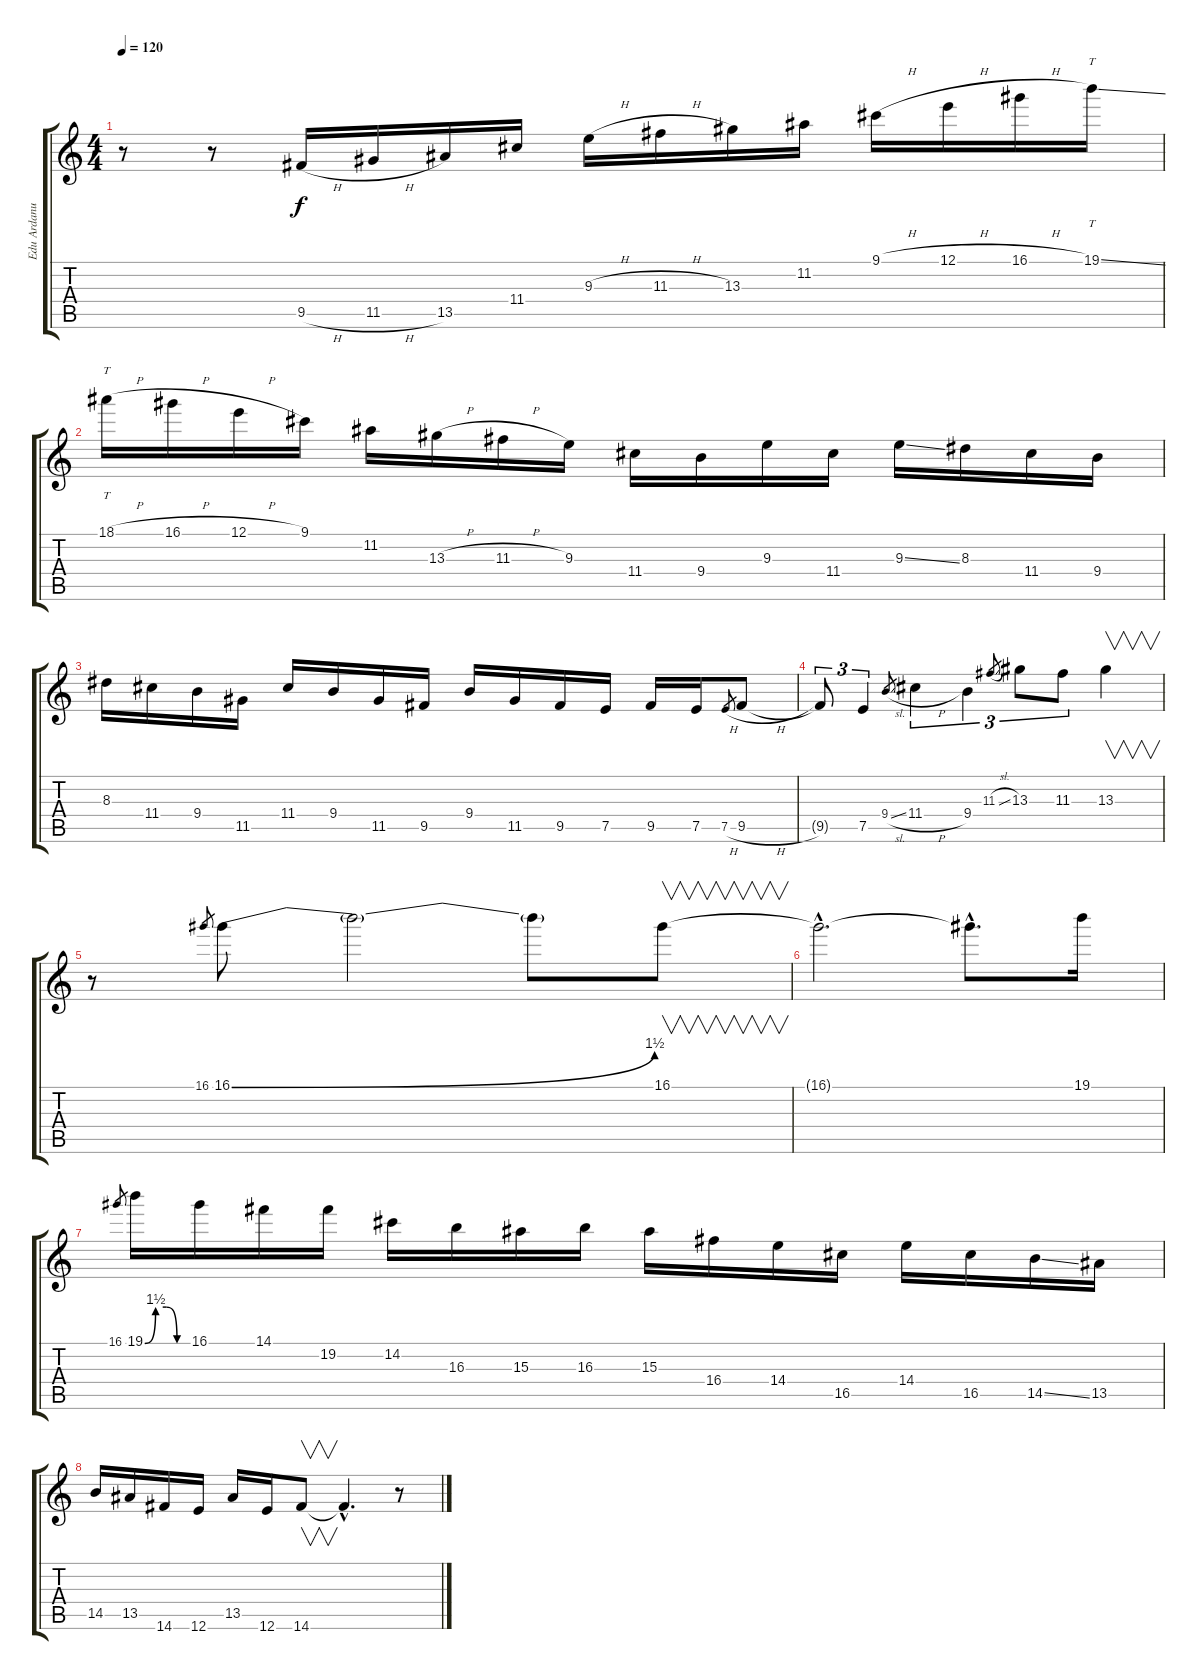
\track ("Edu Ardanuy" "Edu Ardanu") {instrument distortionguitar}
\staff {score tabs}
\tuning (E4 B3 G3 D3 A2 E2) {hide}
\ts (4 4)
\tempo 120
\clef g2
\ks c
r.8{dy f} r.8 9.5{h}.16 11.5{h}.16 13.5.16 11.4.16 9.3{h}.16 11.3{h}.16 13.3.16 11.2.16 9.1{h}.16 12.1{h}.16 16.1{h}.16 19.1{ss}.16{tt} |
18.1{h}.16{tt} 16.1{h}.16 12.1{h}.16 9.1.16 11.2.16 13.3{h}.16 11.3{h}.16 9.3.16 11.4.16 9.4.16 9.3.16 11.4.16 9.3{ss}.16 8.3.16 11.4.16 9.4.16 |
8.3.16 11.4.16 9.4.16 11.5.16 11.4.16 9.4.16 11.5.16 9.5.16 9.4.16 11.5.16 9.5.16 7.5.16 9.5.16 7.5.16 7.5{h}.8{gr} 9.5{h}.8 |
9.5{t}.8{tu (3 2)} 7.5.4{tu (3 2)} 9.4{sl}.8{gr} 11.4{h}.4{tu (3 2)} 9.4.4{tu (3 2)} 11.3{sl}.8{gr} 13.3.8{tu (3 2)} 11.3.8{tu (3 2)} 13.3.4{v} |
r.8 16.1.8{gr} 16.1{be (bend 0 0 60 6)}.8 16.1{t}.2 16.1{t}.8 16.1.8{v} |
16.1{hac t}.2{d} 16.1{hac t}.8{d} 19.1.16 |
16.1.8{gr} 19.1{be (custom 0 0 15 6 30 6 45 0 60 0)}.16 16.1.16 14.1.16 19.2.16 14.2.16 16.3.16 15.3.16 16.3.16 15.3.16 16.4.16 14.4.16 16.5.16 14.4.16 16.5.16 14.5{ss}.16 13.5.16 |
14.5.16 13.5.16 14.6.16 12.6.16 13.5.16 12.6.16 14.6.8{v} 14.6{hac t}.4{d} r.8
